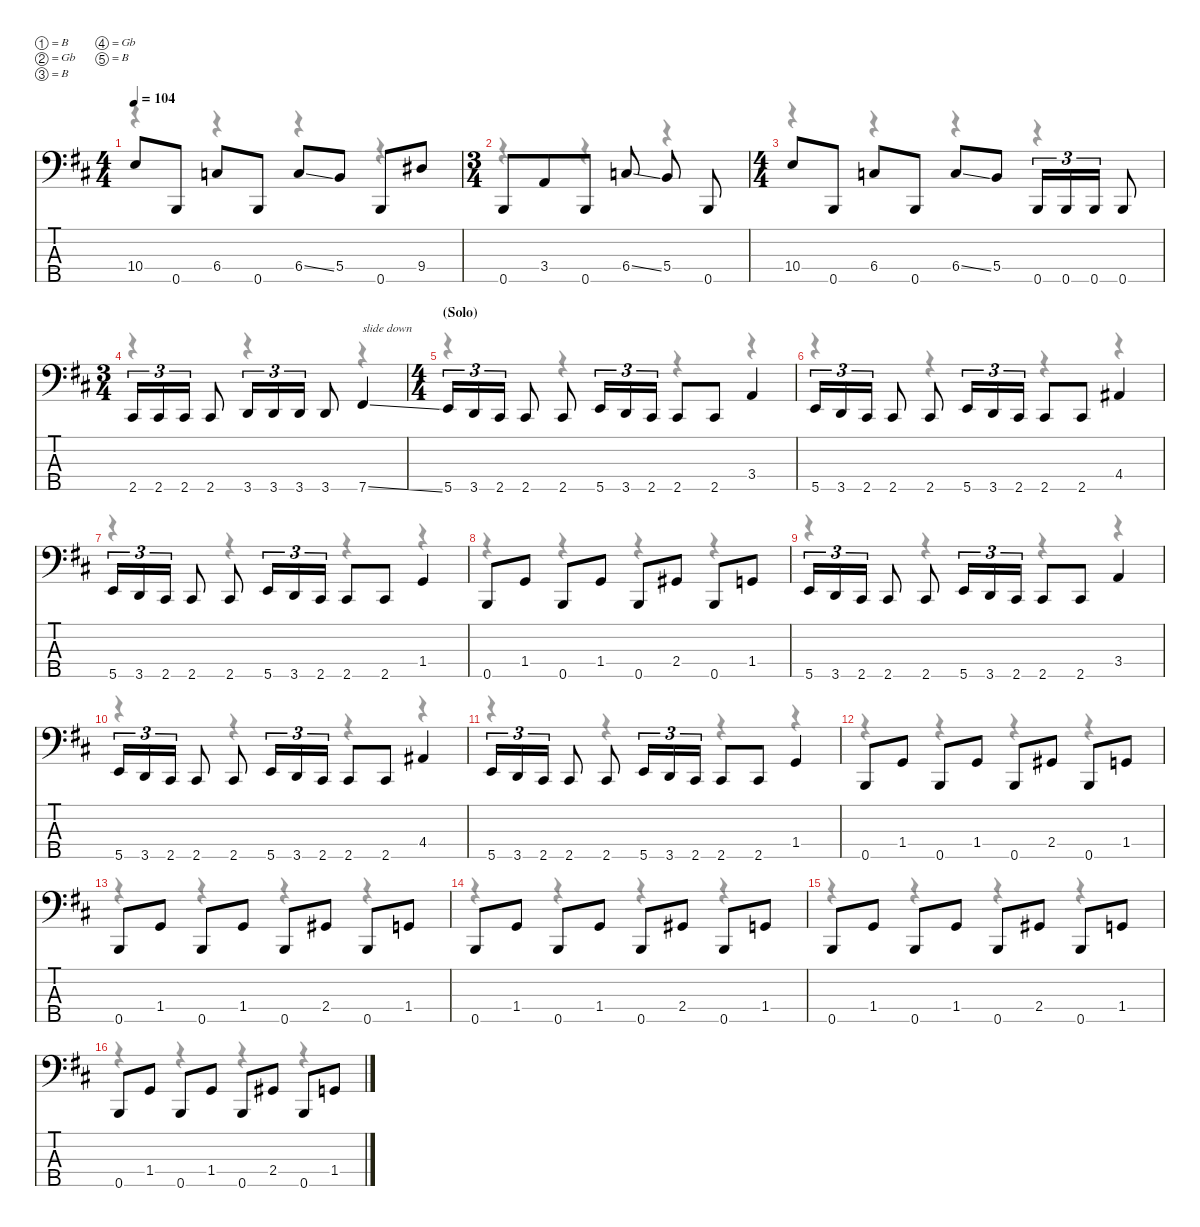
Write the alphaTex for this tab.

\defaultSystemsLayout 4
\hideDynamics
\bracketExtendMode nobrackets
\singleTrackTrackNamePolicy hidden
\multiTrackTrackNamePolicy hidden
\firstSystemTrackNameMode fullname
\otherSystemsTrackNameOrientation horizontal
\track ("Bass" "el.bs.") {instrument electricbassfinger}
\staff {score tabs}
\tuning (B2 Gb2 B1 Gb1 B0)
\voice
\ts (4 4)
\tempo 104
\clef f4
\ks bminor
10.4{acc forcenatural}.8{dy f beam Up} 0.5{acc forcenatural}.8{beam Up} 6.4{acc forcenatural}.8{beam Up} 0.5{acc forcenatural}.8{beam Up} 6.4{ss acc forcenatural}.8{beam Up} 5.4{acc forcenatural}.8{beam Up} 0.5{acc forcenatural}.8{beam Up} 9.4{acc #}.8{beam Up} |
\ts (3 4)
\beaming (8 3 1 1 1)
0.5{acc forcenatural}.8{beam Up} 3.4{acc forcenatural}.8{beam Up} 0.5{acc forcenatural}.8{beam Up} 6.4{ss acc forcenatural}.8{beam Up} 5.4{acc forcenatural}.8{beam Up} 0.5{acc forcenatural}.8{beam Up} |
\ts (4 4)
\beaming (8 2 2 2 2)
10.4{acc forcenatural}.8{beam Up} 0.5{acc forcenatural}.8{beam Up} 6.4{acc forcenatural}.8{beam Up} 0.5{acc forcenatural}.8{beam Up} 6.4{ss acc forcenatural}.8{beam Up} 5.4{acc forcenatural}.8{beam Up} 0.5{acc forcenatural}.16{tu (3 2) beam Up} 0.5{acc forcenatural}.16{tu (3 2) beam Up} 0.5{acc forcenatural}.16{tu (3 2) beam Up} 0.5{acc forcenatural}.8{beam Up} |
\ts (3 4)
\beaming (8 3 1 1 1)
2.5{acc #}.16{tu (3 2) beam Up} 2.5{acc #}.16{tu (3 2) beam Up} 2.5{acc #}.16{tu (3 2) beam Up} 2.5{acc #}.8{beam Up} 3.5{acc forcenatural}.16{tu (3 2) beam Up} 3.5{acc forcenatural}.16{tu (3 2) beam Up} 3.5{acc forcenatural}.16{tu (3 2) beam Up} 3.5{acc forcenatural}.8{beam Up} 7.5{ss acc #}.4{txt "slide down" beam Up} |
\ts (4 4)
\beaming (8 2 2 2 2)
\section ("" "(Solo)")
5.5{acc forcenatural}.16{tu (3 2) beam Up} 3.5{acc forcenatural}.16{tu (3 2) beam Up} 2.5{acc #}.16{tu (3 2) beam Up} 2.5{acc #}.8{beam Up} 2.5{acc #}.8{beam Up} 5.5{acc forcenatural}.16{tu (3 2) beam Up} 3.5{acc forcenatural}.16{tu (3 2) beam Up} 2.5{acc #}.16{tu (3 2) beam Up} 2.5{acc #}.8{beam Up} 2.5{acc #}.8{beam Up} 3.4{acc forcenatural}.4{beam Up} |
5.5{acc forcenatural}.16{tu (3 2) beam Up} 3.5{acc forcenatural}.16{tu (3 2) beam Up} 2.5{acc #}.16{tu (3 2) beam Up} 2.5{acc #}.8{beam Up} 2.5{acc #}.8{beam Up} 5.5{acc forcenatural}.16{tu (3 2) beam Up} 3.5{acc forcenatural}.16{tu (3 2) beam Up} 2.5{acc #}.16{tu (3 2) beam Up} 2.5{acc #}.8{beam Up} 2.5{acc #}.8{beam Up} 4.4{acc #}.4{beam Up} |
5.5{acc forcenatural}.16{tu (3 2) beam Up} 3.5{acc forcenatural}.16{tu (3 2) beam Up} 2.5{acc #}.16{tu (3 2) beam Up} 2.5{acc #}.8{beam Up} 2.5{acc #}.8{beam Up} 5.5{acc forcenatural}.16{tu (3 2) beam Up} 3.5{acc forcenatural}.16{tu (3 2) beam Up} 2.5{acc #}.16{tu (3 2) beam Up} 2.5{acc #}.8{beam Up} 2.5{acc #}.8{beam Up} 1.4{acc forcenatural}.4{beam Up} |
0.5{acc forcenatural}.8{beam Up} 1.4{acc forcenatural}.8{beam Up} 0.5{acc forcenatural}.8{beam Up} 1.4{acc forcenatural}.8{beam Up} 0.5{acc forcenatural}.8{beam Up} 2.4{acc #}.8{beam Up} 0.5{acc forcenatural}.8{beam Up} 1.4{acc forcenatural}.8{beam Up} |
5.5{acc forcenatural}.16{tu (3 2) beam Up} 3.5{acc forcenatural}.16{tu (3 2) beam Up} 2.5{acc #}.16{tu (3 2) beam Up} 2.5{acc #}.8{beam Up} 2.5{acc #}.8{beam Up} 5.5{acc forcenatural}.16{tu (3 2) beam Up} 3.5{acc forcenatural}.16{tu (3 2) beam Up} 2.5{acc #}.16{tu (3 2) beam Up} 2.5{acc #}.8{beam Up} 2.5{acc #}.8{beam Up} 3.4{acc forcenatural}.4{beam Up} |
5.5{acc forcenatural}.16{tu (3 2) beam Up} 3.5{acc forcenatural}.16{tu (3 2) beam Up} 2.5{acc #}.16{tu (3 2) beam Up} 2.5{acc #}.8{beam Up} 2.5{acc #}.8{beam Up} 5.5{acc forcenatural}.16{tu (3 2) beam Up} 3.5{acc forcenatural}.16{tu (3 2) beam Up} 2.5{acc #}.16{tu (3 2) beam Up} 2.5{acc #}.8{beam Up} 2.5{acc #}.8{beam Up} 4.4{acc #}.4{beam Up} |
5.5{acc forcenatural}.16{tu (3 2) beam Up} 3.5{acc forcenatural}.16{tu (3 2) beam Up} 2.5{acc #}.16{tu (3 2) beam Up} 2.5{acc #}.8{beam Up} 2.5{acc #}.8{beam Up} 5.5{acc forcenatural}.16{tu (3 2) beam Up} 3.5{acc forcenatural}.16{tu (3 2) beam Up} 2.5{acc #}.16{tu (3 2) beam Up} 2.5{acc #}.8{beam Up} 2.5{acc #}.8{beam Up} 1.4{acc forcenatural}.4{beam Up} |
0.5{acc forcenatural}.8{beam Up} 1.4{acc forcenatural}.8{beam Up} 0.5{acc forcenatural}.8{beam Up} 1.4{acc forcenatural}.8{beam Up} 0.5{acc forcenatural}.8{beam Up} 2.4{acc #}.8{beam Up} 0.5{acc forcenatural}.8{beam Up} 1.4{acc forcenatural}.8{beam Up} |
0.5{acc forcenatural}.8{beam Up} 1.4{acc forcenatural}.8{beam Up} 0.5{acc forcenatural}.8{beam Up} 1.4{acc forcenatural}.8{beam Up} 0.5{acc forcenatural}.8{beam Up} 2.4{acc #}.8{beam Up} 0.5{acc forcenatural}.8{beam Up} 1.4{acc forcenatural}.8{beam Up} |
0.5{acc forcenatural}.8{beam Up} 1.4{acc forcenatural}.8{beam Up} 0.5{acc forcenatural}.8{beam Up} 1.4{acc forcenatural}.8{beam Up} 0.5{acc forcenatural}.8{beam Up} 2.4{acc #}.8{beam Up} 0.5{acc forcenatural}.8{beam Up} 1.4{acc forcenatural}.8{beam Up} |
0.5{acc forcenatural}.8{beam Up} 1.4{acc forcenatural}.8{beam Up} 0.5{acc forcenatural}.8{beam Up} 1.4{acc forcenatural}.8{beam Up} 0.5{acc forcenatural}.8{beam Up} 2.4{acc #}.8{beam Up} 0.5{acc forcenatural}.8{beam Up} 1.4{acc forcenatural}.8{beam Up} |
0.5{acc forcenatural}.8{beam Up} 1.4{acc forcenatural}.8{beam Up} 0.5{acc forcenatural}.8{beam Up} 1.4{acc forcenatural}.8{beam Up} 0.5{acc forcenatural}.8{beam Up} 2.4{acc #}.8{beam Up} 0.5{acc forcenatural}.8{beam Up} 1.4{acc forcenatural}.8{beam Up}
\voice
\clef f4
\ottava regular
\simile none
\ks bminor
r.4{dy mf beam Down} r.4{beam Down} r.4{beam Down} r.4{beam Down} |
r.4{beam Down} r.4{beam Down} r.4{beam Down} |
r.4{beam Down} r.4{beam Down} r.4{beam Down} r.4{beam Down} |
r.4{beam Down} r.4{beam Down} r.4{beam Down} |
r.4{beam Down} r.4{beam Down} r.4{beam Down} r.4{beam Down} |
r.4{beam Down} r.4{beam Down} r.4{beam Down} r.4{beam Down} |
r.4{beam Down} r.4{beam Down} r.4{beam Down} r.4{beam Down} |
r.4{beam Down} r.4{beam Down} r.4{beam Down} r.4{beam Down} |
r.4{beam Down} r.4{beam Down} r.4{beam Down} r.4{beam Down} |
r.4{beam Down} r.4{beam Down} r.4{beam Down} r.4{beam Down} |
r.4{beam Down} r.4{beam Down} r.4{beam Down} r.4{beam Down} |
r.4{beam Down} r.4{beam Down} r.4{beam Down} r.4{beam Down} |
r.4{beam Down} r.4{beam Down} r.4{beam Down} r.4{beam Down} |
r.4{beam Down} r.4{beam Down} r.4{beam Down} r.4{beam Down} |
r.4{beam Down} r.4{beam Down} r.4{beam Down} r.4{beam Down} |
r.4{beam Down} r.4{beam Down} r.4{beam Down} r.4{beam Down}
